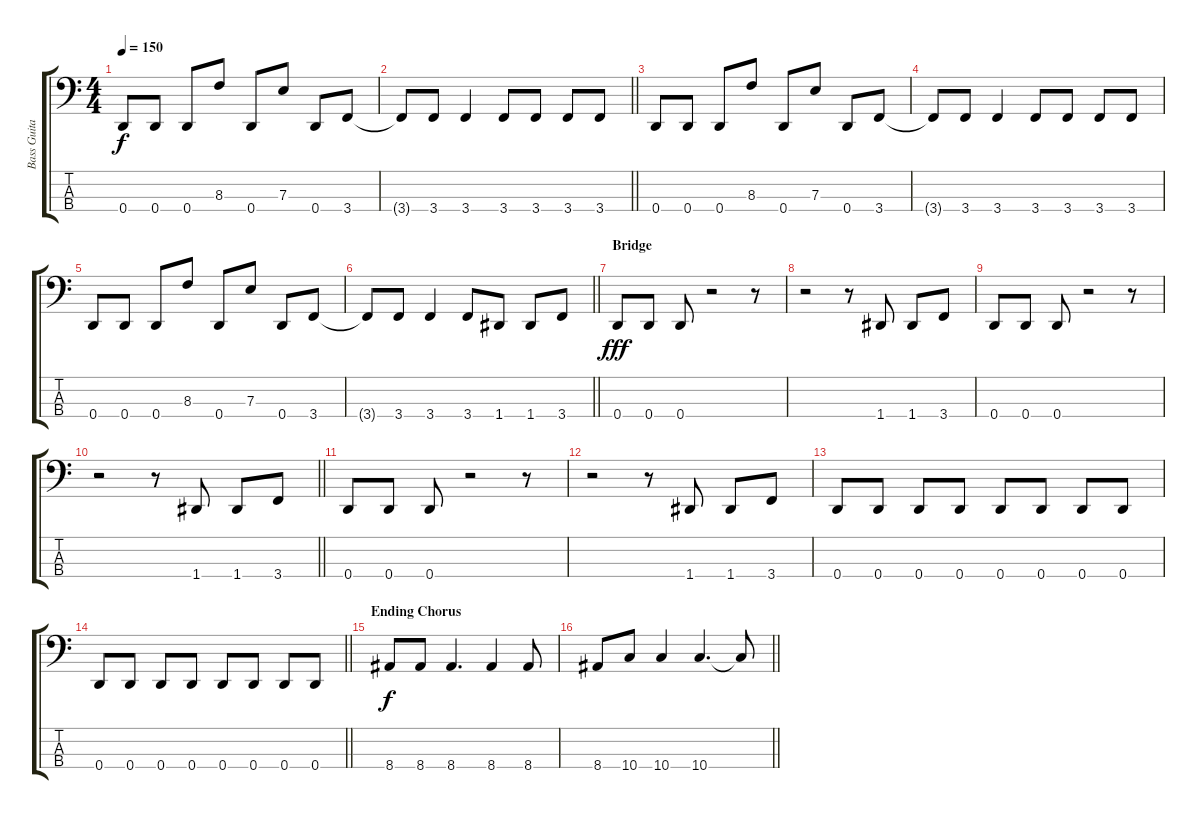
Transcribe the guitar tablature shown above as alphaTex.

\track ("Bass Guitar - Pheonix" "Bass Guita") {instrument electricbassfinger}
\staff {score tabs}
\tuning (G2 D2 A1 D1) {hide}
\ts (4 4)
\tempo 150
\clef f4
\ks c
0.4.8{dy f} 0.4.8 0.4.8 8.3.8 0.4.8 7.3.8 0.4.8 3.4.8 |
\barLineRight lightlight
3.4{t}.8 3.4.8 3.4.4 3.4.8 3.4.8 3.4.8 3.4.8 |
0.4.8 0.4.8 0.4.8 8.3.8 0.4.8 7.3.8 0.4.8 3.4.8 |
3.4{t}.8 3.4.8 3.4.4 3.4.8 3.4.8 3.4.8 3.4.8 |
0.4.8 0.4.8 0.4.8 8.3.8 0.4.8 7.3.8 0.4.8 3.4.8 |
\barLineRight lightlight
3.4{t}.8 3.4.8 3.4.4 3.4.8 1.4.8 1.4.8 3.4.8 |
\section ("" "Bridge")
0.4.8{dy fff} 0.4.8 0.4.8 r.2 r.8 |
r.2 r.8 1.4.8 1.4.8 3.4.8 |
0.4.8 0.4.8 0.4.8 r.2 r.8 |
\barLineRight lightlight
r.2 r.8 1.4.8 1.4.8 3.4.8 |
0.4.8 0.4.8 0.4.8 r.2 r.8 |
r.2 r.8 1.4.8 1.4.8 3.4.8 |
0.4.8 0.4.8 0.4.8 0.4.8 0.4.8 0.4.8 0.4.8 0.4.8 |
\barLineRight lightlight
0.4.8 0.4.8 0.4.8 0.4.8 0.4.8 0.4.8 0.4.8 0.4.8 |
\section ("" "Ending Chorus")
8.4.8{dy f} 8.4.8 8.4.4{d} 8.4.4 8.4.8 |
\barLineRight lightlight
8.4.8 10.4.8 10.4.4 10.4.4{d} 10.4{t}.8
